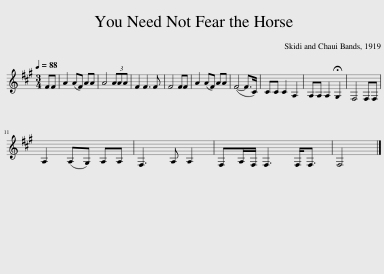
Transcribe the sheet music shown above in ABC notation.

X:1
L:1/8
Q:1/4=88
M:3/4
I:linebreak $
K:A
V:1 treble
V:1
 FF | A2 (AF) AA | A4 (3AAA | F2 F3 F | F4 FF | %5
 A2 (AF) AA | (F4- F>C) | CC C2 A,2 | A,A, A,2 !fermata!G,2 | F,4 F,F, |$ %10
 A,2 (A,G,) A,A, | F,3 A, A,2 | F,A,/F,/ F,3 F,<F, | F,4 |] %14
